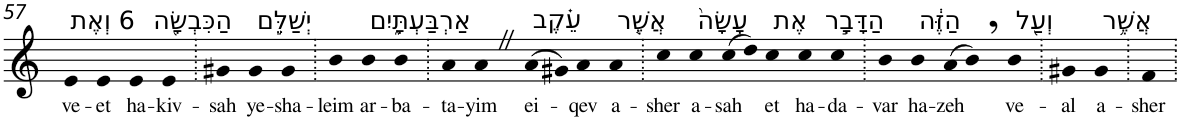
**kern	**text
*part1	*part1
*staff1	*staff1
*I"Piano	*
*I'Pno	*
!!LO:PB:g=z
*clefG2	*
*k[]	*
=57	=57
!LO:TX:a:t=6 וְאֶת	!
!	!LO:LY:b
4e	ve-
!	!LO:LY:b
4e	-et
!LO:TX:a:t=הַכִּבְשָׂ֖ה	!
!	!LO:LY:b
4e	ha-
!	!LO:LY:b
4e	-kiv-
=58.	=58.
!	!LO:LY:b
4g#X	-sah
!LO:TX:a:t=יְשַׁלֵּ֣ם	!
!	!LO:LY:b
4g#	ye-
!	!LO:LY:b
4g#	-sha-
=59.	=59.
!	!LO:LY:b
4b	-leim
!LO:TX:a:t=אַרְבַּעְתָּ֑יִם	!
!	!LO:LY:b
4b	ar-
!	!LO:LY:b
4b	-ba-
=60.	=60.
!	!LO:LY:b
4a	-ta-
!	!LO:LY:b
4aZ	-yim
!LO:TX:a:t=עֵ֗קֶב	!
!	!LO:LY:b
(>8a	ei-
8g#X)	.
!	!LO:LY:b
4a	-qev
!LO:TX:a:t=אֲשֶׁ֤ר	!
!	!LO:LY:b
4a	a-
=61.	=61.
!	!LO:LY:b
4cc	-sher
!LO:TX:a:t=עָשָׂה֙	!
!	!LO:LY:b
4cc	a-
!	!LO:LY:b
(>8cc	-sah
8dd)	.
!LO:TX:a:t=אֶת	!
!	!LO:LY:b
4cc	et
!LO:TX:a:t=הַדָּבָ֣ר	!
!	!LO:LY:b
4cc	ha-
!	!LO:LY:b
4cc	-da-
=62.	=62.
!	!LO:LY:b
4b	-var
!LO:TX:a:t=הַזֶּ֔ה	!
!	!LO:LY:b
4b	ha-
!	!LO:LY:b
(>8a	-zeh
8b,)	.
!LO:TX:a:t=וְעַ֖ל	!
!	!LO:LY:b
4b	ve-
=63.	=63.
!	!LO:LY:b
4g#X	-al
!LO:TX:a:t=אֲשֶׁ֥ר	!
!	!LO:LY:b
4g#	a-
=64.	=64.
!	!LO:LY:b
4f	-sher
=.	=.
*-	*-
